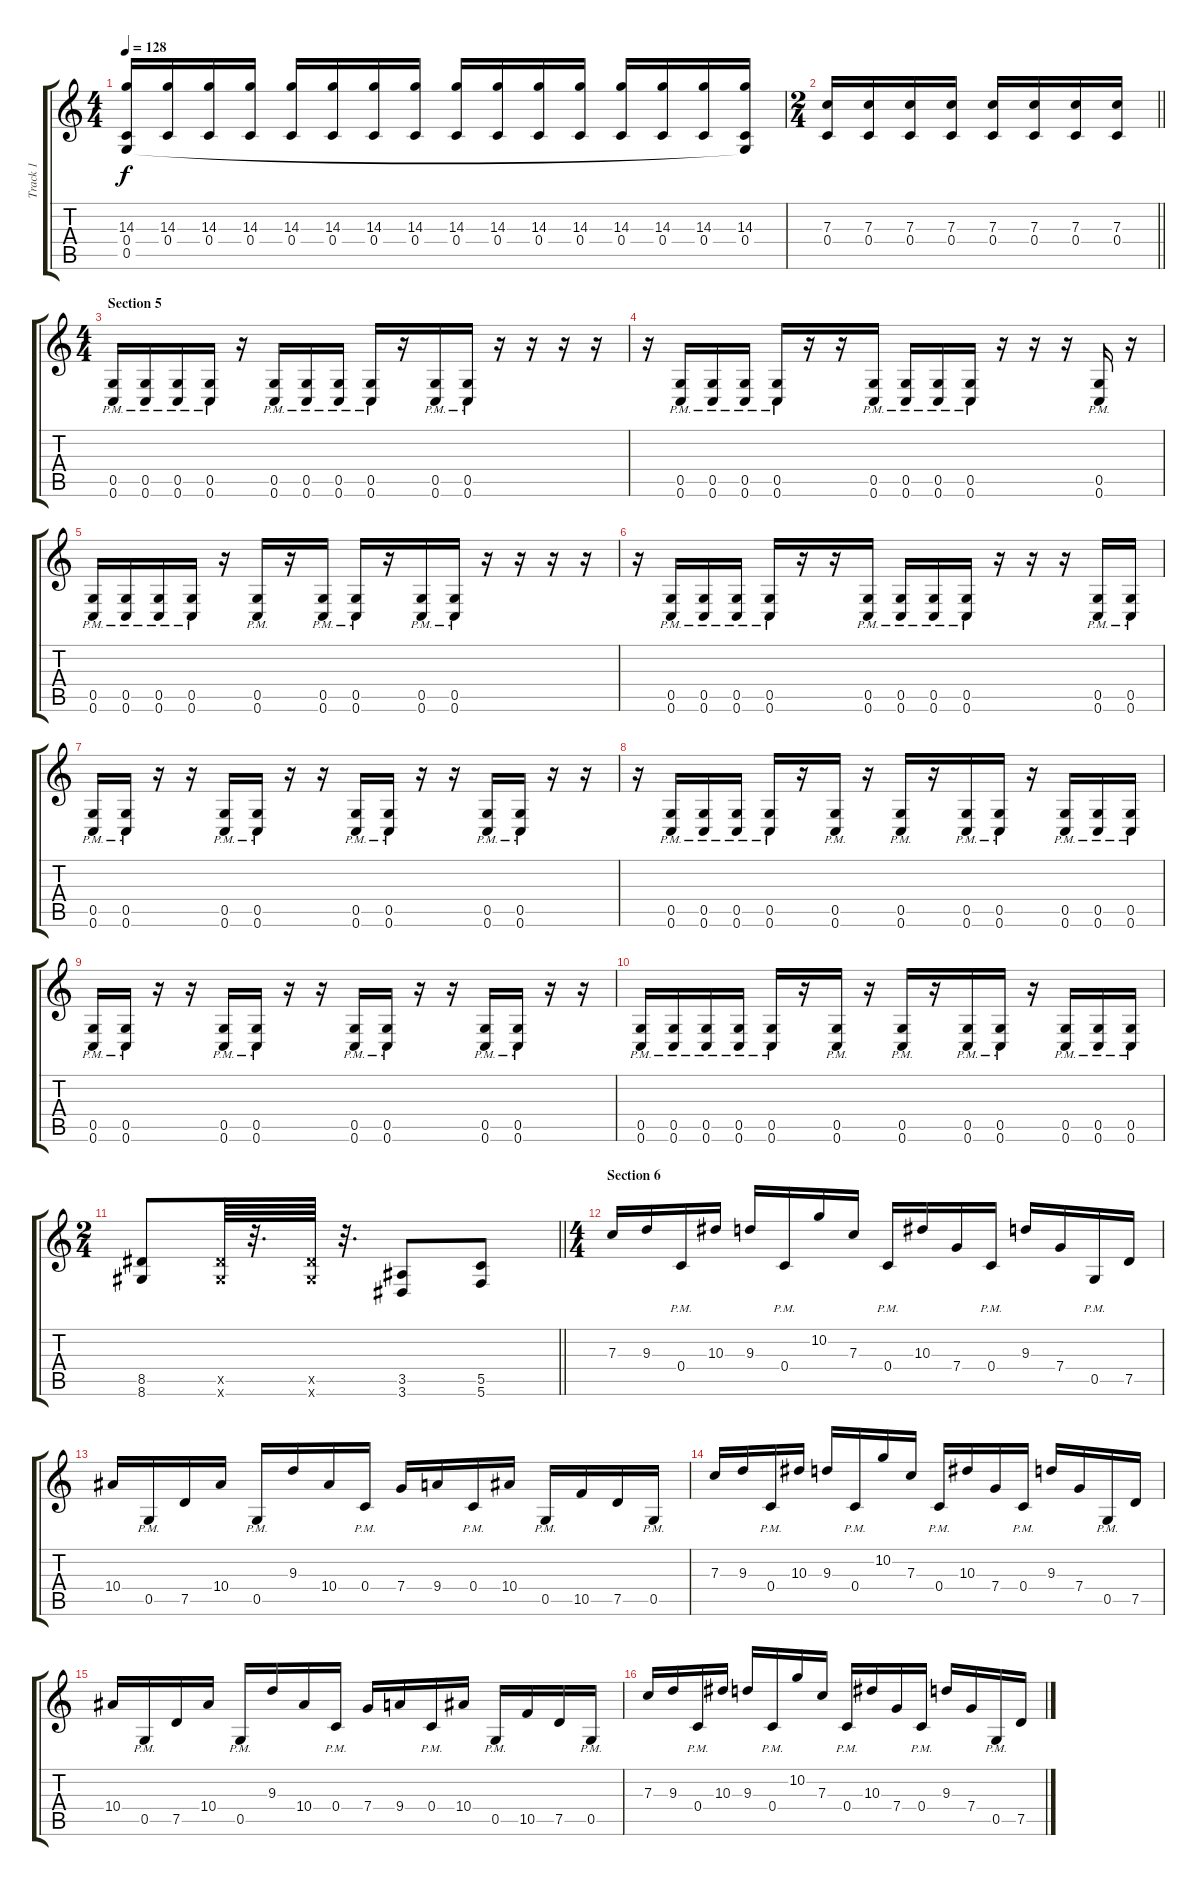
\track ("Track 1" "Track 1") {instrument distortionguitar}
\staff {score tabs}
\tuning (D4 A3 F3 C3 G2 C2) {hide}
\ts (4 4)
\tempo 128
\clef g2
\ks c
(14.3 0.4 0.5{t}).16{dy f} (14.3 0.4).16 (14.3 0.4).16 (14.3 0.4).16 (14.3 0.4).16 (14.3 0.4).16 (14.3 0.4).16 (14.3 0.4).16 (14.3 0.4).16 (14.3 0.4).16 (14.3 0.4).16 (14.3 0.4).16 (14.3 0.4).16 (14.3 0.4).16 (14.3 0.4).16 (14.3 0.4 0.5{t}).16 |
\ts (2 4)
\barLineRight lightlight
(7.3 0.4).16 (7.3 0.4).16 (7.3 0.4).16 (7.3 0.4).16 (7.3 0.4).16 (7.3 0.4).16 (7.3 0.4).16 (7.3 0.4).16 |
\ts (4 4)
\section ("" "Section 5")
(0.5{pm} 0.6{pm}).16 (0.5{pm} 0.6{pm}).16 (0.5{pm} 0.6{pm}).16 (0.5{pm} 0.6{pm}).16 r.16 (0.5{pm} 0.6{pm}).16 (0.5{pm} 0.6{pm}).16 (0.5{pm} 0.6{pm}).16 (0.5{pm} 0.6{pm}).16 r.16 (0.5{pm} 0.6{pm}).16 (0.5{pm} 0.6{pm}).16 r.16 r.16 r.16 r.16 |
r.16 (0.5{pm} 0.6{pm}).16 (0.5{pm} 0.6{pm}).16 (0.5{pm} 0.6{pm}).16 (0.5{pm} 0.6{pm}).16 r.16 r.16 (0.5{pm} 0.6{pm}).16 (0.5{pm} 0.6{pm}).16 (0.5{pm} 0.6{pm}).16 (0.5{pm} 0.6{pm}).16 r.16 r.16 r.16 (0.5{pm} 0.6{pm}).16 r.16 |
(0.5{pm} 0.6{pm}).16 (0.5{pm} 0.6{pm}).16 (0.5{pm} 0.6{pm}).16 (0.5{pm} 0.6{pm}).16 r.16 (0.5{pm} 0.6{pm}).16 r.16 (0.5{pm} 0.6{pm}).16 (0.5{pm} 0.6{pm}).16 r.16 (0.5{pm} 0.6{pm}).16 (0.5{pm} 0.6{pm}).16 r.16 r.16 r.16 r.16 |
r.16 (0.5{pm} 0.6{pm}).16 (0.5{pm} 0.6{pm}).16 (0.5{pm} 0.6{pm}).16 (0.5{pm} 0.6{pm}).16 r.16 r.16 (0.5{pm} 0.6{pm}).16 (0.5{pm} 0.6{pm}).16 (0.5{pm} 0.6{pm}).16 (0.5{pm} 0.6{pm}).16 r.16 r.16 r.16 (0.5{pm} 0.6{pm}).16 (0.5{pm} 0.6{pm}).16 |
(0.5{pm} 0.6{pm}).16 (0.5{pm} 0.6{pm}).16 r.16 r.16 (0.5{pm} 0.6{pm}).16 (0.5{pm} 0.6{pm}).16 r.16 r.16 (0.5{pm} 0.6{pm}).16 (0.5{pm} 0.6{pm}).16 r.16 r.16 (0.5{pm} 0.6{pm}).16 (0.5{pm} 0.6{pm}).16 r.16 r.16 |
r.16 (0.5{pm} 0.6{pm}).16 (0.5{pm} 0.6{pm}).16 (0.5{pm} 0.6{pm}).16 (0.5{pm} 0.6{pm}).16 r.16 (0.5{pm} 0.6{pm}).16 r.16 (0.5{pm} 0.6{pm}).16 r.16 (0.5{pm} 0.6{pm}).16 (0.5{pm} 0.6{pm}).16 r.16 (0.5{pm} 0.6{pm}).16 (0.5{pm} 0.6{pm}).16 (0.5{pm} 0.6{pm}).16 |
(0.5{pm} 0.6{pm}).16 (0.5{pm} 0.6{pm}).16 r.16 r.16 (0.5{pm} 0.6{pm}).16 (0.5{pm} 0.6{pm}).16 r.16 r.16 (0.5{pm} 0.6{pm}).16 (0.5{pm} 0.6{pm}).16 r.16 r.16 (0.5{pm} 0.6{pm}).16 (0.5{pm} 0.6{pm}).16 r.16 r.16 |
(0.5{pm} 0.6{pm}).16 (0.5{pm} 0.6{pm}).16 (0.5{pm} 0.6{pm}).16 (0.5{pm} 0.6{pm}).16 (0.5{pm} 0.6{pm}).16 r.16 (0.5{pm} 0.6{pm}).16 r.16 (0.5{pm} 0.6{pm}).16 r.16 (0.5{pm} 0.6{pm}).16 (0.5{pm} 0.6{pm}).16 r.16 (0.5{pm} 0.6{pm}).16 (0.5{pm} 0.6{pm}).16 (0.5{pm} 0.6{pm}).16 |
\ts (2 4)
\barLineRight lightlight
(8.5 8.6).8 (8.5{x} 8.6{x}).64 r.32{d} (8.5{x} 8.6{x}).64 r.32{d} (3.5 3.6).8 (5.5 5.6).8 |
\ts (4 4)
\section ("" "Section 6")
7.3.16 9.3.16 0.4{pm}.16 10.3.16 9.3.16 0.4{pm}.16 10.2.16 7.3.16 0.4{pm}.16 10.3.16 7.4.16 0.4{pm}.16 9.3.16 7.4.16 0.5{pm}.16 7.5.16 |
10.4.16 0.5{pm}.16 7.5.16 10.4.16 0.5{pm}.16 9.3.16 10.4.16 0.4{pm}.16 7.4.16 9.4.16 0.4{pm}.16 10.4.16 0.5{pm}.16 10.5.16 7.5.16 0.5{pm}.16 |
7.3.16 9.3.16 0.4{pm}.16 10.3.16 9.3.16 0.4{pm}.16 10.2.16 7.3.16 0.4{pm}.16 10.3.16 7.4.16 0.4{pm}.16 9.3.16 7.4.16 0.5{pm}.16 7.5.16 |
10.4.16 0.5{pm}.16 7.5.16 10.4.16 0.5{pm}.16 9.3.16 10.4.16 0.4{pm}.16 7.4.16 9.4.16 0.4{pm}.16 10.4.16 0.5{pm}.16 10.5.16 7.5.16 0.5{pm}.16 |
7.3.16 9.3.16 0.4{pm}.16 10.3.16 9.3.16 0.4{pm}.16 10.2.16 7.3.16 0.4{pm}.16 10.3.16 7.4.16 0.4{pm}.16 9.3.16 7.4.16 0.5{pm}.16 7.5.16
